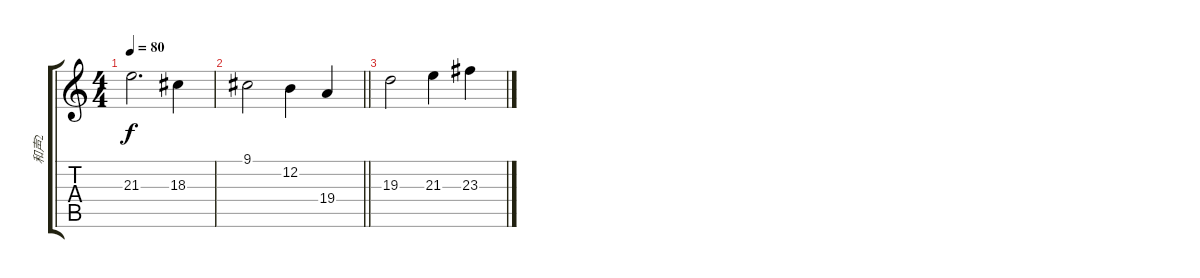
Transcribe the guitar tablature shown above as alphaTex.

\track ("和声2" "和声2") {instrument stringensemble2}
\staff {score tabs}
\tuning (E4 B3 G3 D3 A2 E2) {hide}
\ts (4 4)
\tempo 80
\clef g2
\ks c
21.3.2{d dy f} 18.3.4 |
\barLineRight lightlight
9.1.2 12.2.4 19.4.4 |
19.3.2 21.3.4 23.3.4
